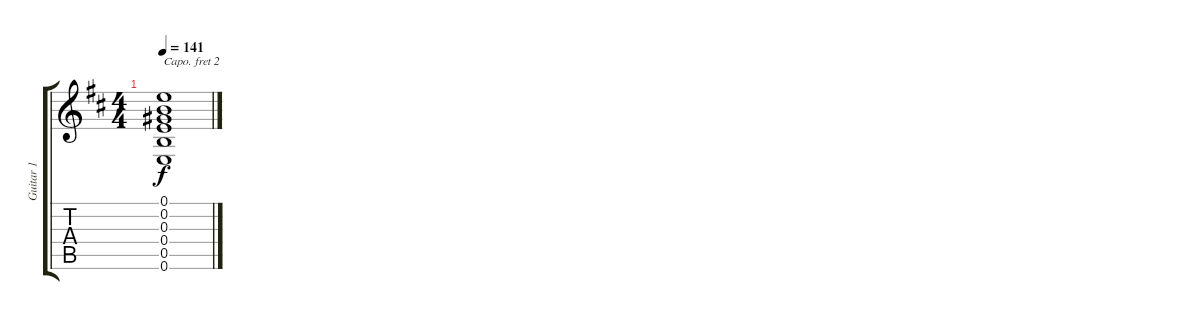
\track ("Guitar 1" "Guitar 1") {instrument acousticguitarsteel}
\staff {score tabs}
\capo 2
\tuning (D4 A3 Gb3 D3 A2 D2) {hide}
\ts (4 4)
\tempo 141
\clef g2
\ks d
(0.1{t} 0.2{t} 0.3{t} 0.4{t} 0.5{t} 0.6{t}).1{dy f}
